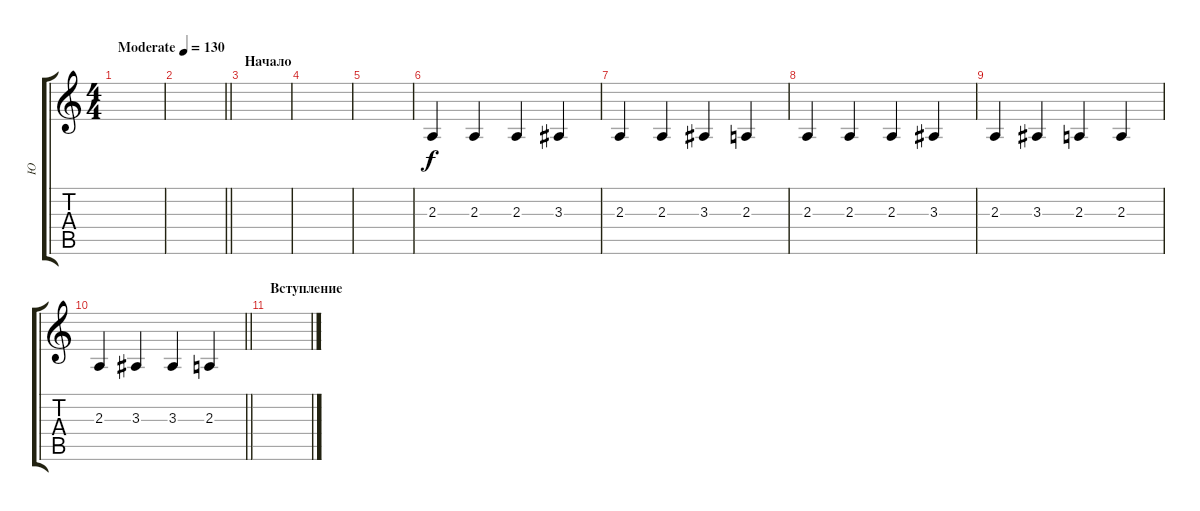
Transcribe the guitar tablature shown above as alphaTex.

\track ("Ю" "Ю") {instrument lead1square}
\staff {score tabs}
\tuning (E4 B3 G3 D3 A2 E2) {hide}
\ts (4 4)
\tempo (130 "Moderate")
\clef g2
\ks c
|
\barLineRight lightlight
|
\section ("" "Начало")
|
|
|
2.3.4 2.3.4 2.3.4 3.3.4 |
2.3.4 2.3.4 3.3.4 2.3.4 |
2.3.4 2.3.4 2.3.4 3.3.4 |
2.3.4 3.3.4 2.3.4 2.3.4 |
\barLineRight lightlight
2.3.4 3.3.4 3.3.4 2.3.4 |
\section ("" "Вступление")
